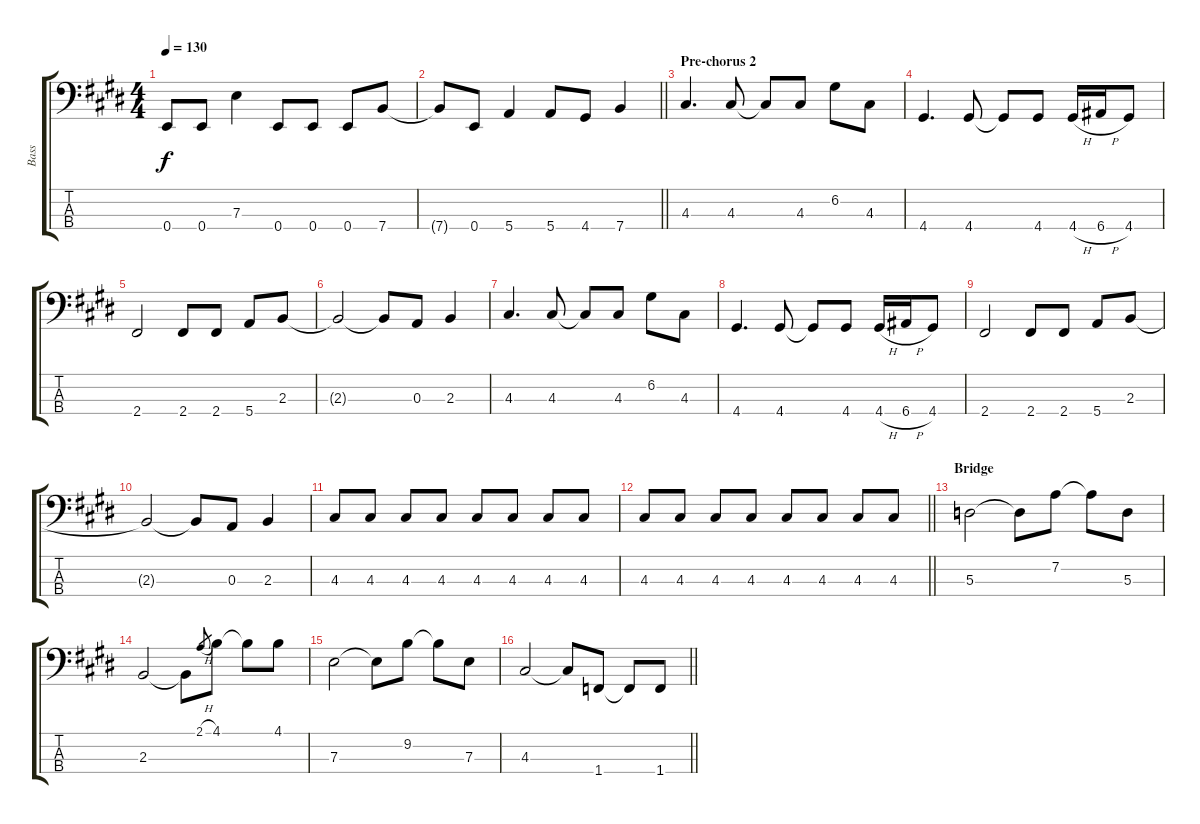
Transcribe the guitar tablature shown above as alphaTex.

\track ("Bass" "Bass") {instrument electricbassfinger}
\staff {score tabs}
\tuning (G2 D2 A1 E1) {hide}
\ts (4 4)
\tempo 130
\clef f4
\ks e
0.4{t}.8{dy f} 0.4.8 7.3.4 0.4.8 0.4.8 0.4.8 7.4.8 |
\barLineRight lightlight
\ks c#minor
7.4{t}.8 0.4.8 5.4.4 5.4.8 4.4.8 7.4.4 |
\section ("" "Pre-chorus 2")
\ks e
4.3.4{d} 4.3.8 4.3{t}.8 4.3.8 6.2.8 4.3.8 |
\ks c#minor
4.4.4{d} 4.4.8 4.4{t}.8 4.4.8 4.4{h}.16 6.4{h}.16 4.4.8 |
\ks e
2.4.2 2.4.8 2.4.8 5.4.8 2.3.8 |
\ks c#minor
2.3{t}.2 2.3{t}.8 0.3.8 2.3.4 |
\ks e
4.3.4{d} 4.3.8 4.3{t}.8 4.3.8 6.2.8 4.3.8 |
\ks c#minor
4.4.4{d} 4.4.8 4.4{t}.8 4.4.8 4.4{h}.16 6.4{h}.16 4.4.8 |
\ks e
2.4.2 2.4.8 2.4.8 5.4.8 2.3.8 |
\ks c#minor
2.3{t}.2 2.3{t}.8 0.3.8 2.3.4 |
\ks e
4.3.8 4.3.8 4.3.8 4.3.8 4.3.8 4.3.8 4.3.8 4.3.8 |
\barLineRight lightlight
\ks c#minor
4.3.8 4.3.8 4.3.8 4.3.8 4.3.8 4.3.8 4.3.8 4.3.8 |
\section ("" "Bridge")
\ks e
5.3.2 5.3{t}.8 7.2.8 7.2{t}.8 5.3.8 |
\ks c#minor
2.3.2 2.3{t}.8 2.1{h}.8{gr} 4.1.8 4.1{t}.8 4.1.8 |
\ks e
7.3.2 7.3{t}.8 9.2.8 9.2{t}.8 7.3.8 |
\barLineRight lightlight
\ks c#minor
4.3.2 4.3{t}.8 1.4.8 1.4{t}.8 1.4.8
